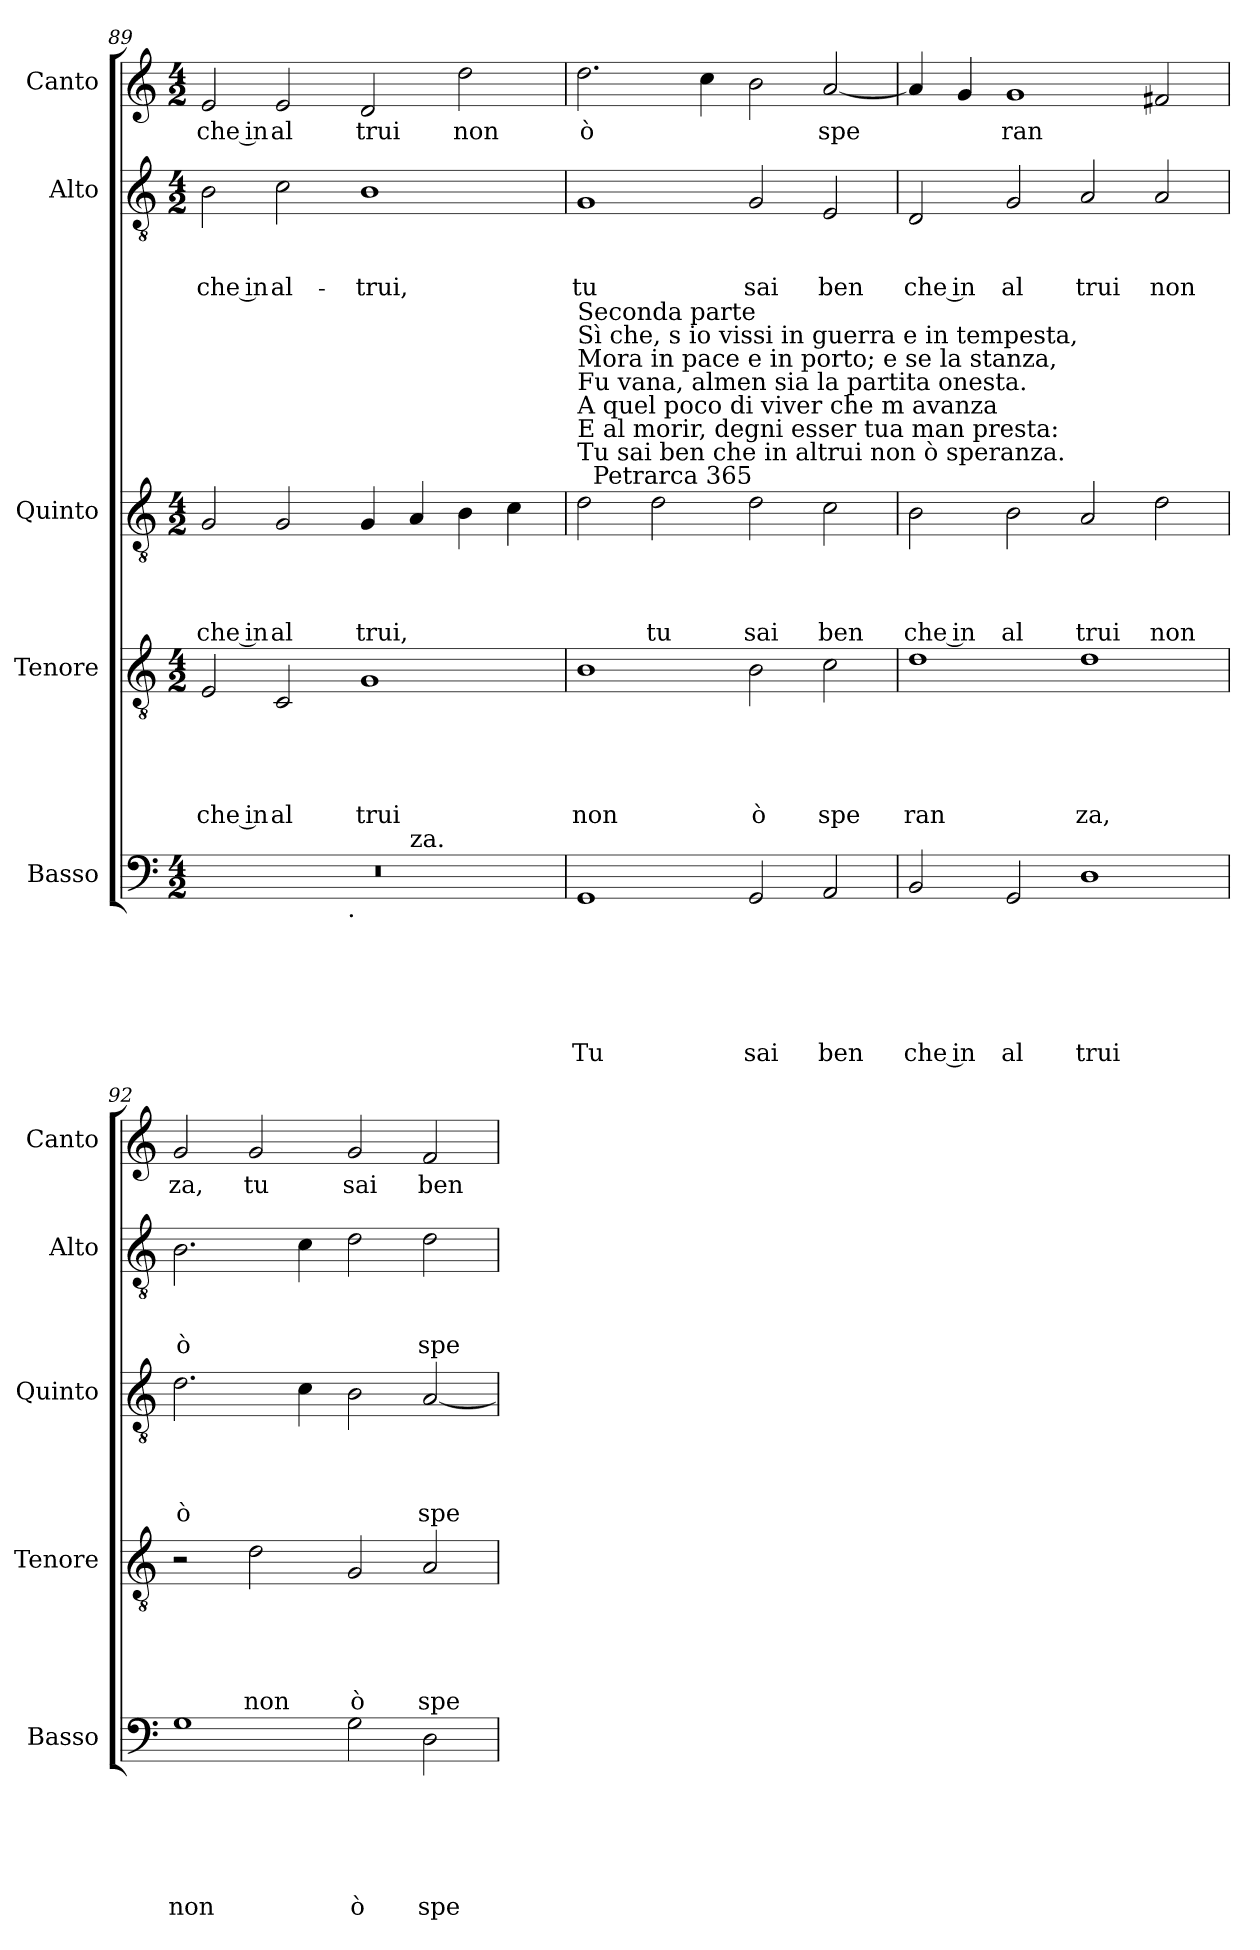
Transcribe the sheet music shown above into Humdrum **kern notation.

**kern	**text	**text	**text	**text	**text	**text	**kern	**text	**text	**text	**text	**text	**kern	**text	**text	**text	**text	**kern	**text	**text	**text	**kern	**text
*part5	*part5	*part5	*part5	*part5	*part5	*part5	*part4	*part4	*part4	*part4	*part4	*part4	*part3	*part3	*part3	*part3	*part3	*part2	*part2	*part2	*part2	*part1	*part1
*staff5	*staff5	*staff5	*staff5	*staff5	*staff5	*staff5	*staff4	*staff4	*staff4	*staff4	*staff4	*staff4	*staff3	*staff3	*staff3	*staff3	*staff3	*staff2	*staff2	*staff2	*staff2	*staff1	*staff1
*I"Basso	*	*	*	*	*	*	*I"Tenore	*	*	*	*	*	*I"Quinto	*	*	*	*	*I"Alto	*	*	*	*I"Canto	*
*I'Basso	*	*	*	*	*	*	*I'Tenore	*	*	*	*	*	*I'Quinto	*	*	*	*	*I'Alto	*	*	*	*I'Canto	*
*clefF4	*	*	*	*	*	*	*clefGv2	*	*	*	*	*	*clefGv2	*	*	*	*	*clefGv2	*	*	*	*clefG2	*
*k[]	*	*	*	*	*	*	*k[]	*	*	*	*	*	*k[]	*	*	*	*	*k[]	*	*	*	*k[]	*
*C:	*	*	*	*	*	*	*C:	*	*	*	*	*	*C:	*	*	*	*	*C:	*	*	*	*C:	*
*M4/2	*	*	*	*	*	*	*M4/2	*	*	*	*	*	*M4/2	*	*	*	*	*M4/2	*	*	*	*M4/2	*
=89	=89	=89	=89	=89	=89	=89	=89	=89	=89	=89	=89	=89	=89	=89	=89	=89	=89	=89	=89	=89	=89	=89	=89
!	!	!	!	!	!	!	!	!	!	!	!	!LO:LY:b:rj	!	!	!	!	!LO:LY:b:rj	!	!	!	!LO:LY:b:rj	!	!LO:LY:b:rj
*^	*	*	*	*	*	*	*	*	*	*	*	*	*	*	*	*	*	*	*	*	*	*	*
*	*^	*	*	*	*	*	*	*	*	*	*	*	*	*	*	*	*	*	*	*	*	*	*	*
0r	2ryy	1ryy	.	.	.	.	.	.	2E/	.	.	.	.	che in	2G/	.	.	.	che in	2B\	.	.	che in	2e/	che in
!	!	!	!	!	!	!	!	!	!	!	!	!	!	!LO:LY:b	!	!	!	!	!LO:LY:b	!	!	!	!LO:LY:b	!	!LO:LY:b
.	4...ryy	.	.	.	.	.	.	.	2C/	.	.	.	.	al	2G/	.	.	.	al	2c\	.	.	al-	2e/	al
!	!LO:TX:b:t=.	!	!	!	!	!	!	!	!	!	!	!	!	!	!	!	!	!	!	!	!	!	!	!	!
.	1ryy	.	.	.	.	.	.	.	.	.	.	.	.	.	.	.	.	.	.	.	.	.	.	.	.
!	!	!	!	!	!	!	!	!	!	!	!	!	!	!LO:LY:b	!	!	!	!	!LO:LY:b	!	!	!	!LO:LY:b	!	!LO:LY:b
.	.	4ryy	.	.	.	.	.	.	1G	.	.	.	.	trui	4G/	.	.	.	trui,	1B	.	.	-trui,	2d/	trui
!	!	!LO:TX:a:t=za.	!	!	!	!	!	!	!	!	!	!	!	!	!	!	!	!	!	!	!	!	!	!	!
.	.	2.ryy	.	.	.	.	.	.	.	.	.	.	.	.	4A/	.	.	.	.	.	.	.	.	.	.
!	!	!	!	!	!	!	!	!	!	!	!	!	!	!	!	!	!	!	!	!	!	!	!	!	!LO:LY:b
.	.	.	.	.	.	.	.	.	.	.	.	.	.	.	4B\	.	.	.	.	.	.	.	.	2dd\	non
.	.	.	.	.	.	.	.	.	.	.	.	.	.	.	4c\	.	.	.	.	.	.	.	.	.	.
.	32ryy	.	.	.	.	.	.	.	.	.	.	.	.	.	.	.	.	.	.	.	.	.	.	.	.
!!LO:PB:g=z
=90	=90	=90	=90	=90	=90	=90	=90	=90	=90	=90	=90	=90	=90	=90	=90	=90	=90	=90	=90	=90	=90	=90	=90	=90	=90
!	!	!	!	!	!	!	!	!	!	!	!	!	!	!	!LO:TX:a:t=Seconda parte\nSì che, s io vissi in guerra e in tempesta,\nMora in pace e in porto; e se la stanza,\nFu vana, almen sia la partita onesta.\nA quel poco di viver che m avanza\nE al morir, degni esser tua man presta&colon;\nTu sai ben che in altrui non ò speranza.\n                 Petrarca 365	!	!	!	!	!	!	!	!	!	!
!	!	!	!	!	!	!	!	!LO:LY:b	!	!	!	!	!	!LO:LY:b	!	!	!	!	!	!	!	!	!LO:LY:b	!	!LO:LY:b
*v	*v	*v	*	*	*	*	*	*	*	*	*	*	*	*	*	*	*	*	*	*	*	*	*	*	*
1GG	.	.	.	.	.	Tu	1B	.	.	.	.	non	2d\	.	.	.	.	1G	.	.	tu	2.dd\	ò
!	!	!	!	!	!	!	!	!	!	!	!	!	!	!	!	!	!LO:LY:b	!	!	!	!	!	!
.	.	.	.	.	.	.	.	.	.	.	.	.	2d\	.	.	.	tu	.	.	.	.	.	.
.	.	.	.	.	.	.	.	.	.	.	.	.	.	.	.	.	.	.	.	.	.	4cc\	.
!	!	!	!	!	!	!LO:LY:b	!	!	!	!	!	!LO:LY:b	!	!	!	!	!LO:LY:b	!	!	!	!LO:LY:b	!	!
2GG/	.	.	.	.	.	sai	2B\	.	.	.	.	ò	2d\	.	.	.	sai	2G/	.	.	sai	2b\	.
!	!	!	!	!	!	!LO:LY:b	!	!	!	!	!	!LO:LY:b	!	!	!	!	!LO:LY:b	!	!	!	!LO:LY:b	!	!LO:LY:b
2AA/	.	.	.	.	.	ben	2c\	.	.	.	.	spe	2c\	.	.	.	ben	2E/	.	.	ben	[<2a/	spe
=91	=91	=91	=91	=91	=91	=91	=91	=91	=91	=91	=91	=91	=91	=91	=91	=91	=91	=91	=91	=91	=91	=91	=91
!	!	!	!	!	!	!LO:LY:b:rj	!	!	!	!	!	!LO:LY:b	!	!	!	!	!LO:LY:b:rj	!	!	!	!LO:LY:b:rj	!	!
2BB/	.	.	.	.	.	che in	1d	.	.	.	.	ran	2B\	.	.	.	che in	2D/	.	.	che in	4a/]	.
.	.	.	.	.	.	.	.	.	.	.	.	.	.	.	.	.	.	.	.	.	.	4g/	.
!	!	!	!	!	!	!LO:LY:b	!	!	!	!	!	!	!	!	!	!	!LO:LY:b	!	!	!	!LO:LY:b	!	!LO:LY:b
2GG/	.	.	.	.	.	al	.	.	.	.	.	.	2B\	.	.	.	al	2G/	.	.	al	1g	ran
!	!	!	!	!	!	!LO:LY:b	!	!	!	!	!	!LO:LY:b	!	!	!	!	!LO:LY:b	!	!	!	!LO:LY:b	!	!
1D	.	.	.	.	.	trui	1d	.	.	.	.	za,	2A/	.	.	.	trui	2A/	.	.	trui	.	.
!	!	!	!	!	!	!	!	!	!	!	!	!	!	!	!	!	!LO:LY:b	!	!	!	!LO:LY:b	!	!
.	.	.	.	.	.	.	.	.	.	.	.	.	2d\	.	.	.	non	2A/	.	.	non	2f#/	.
=92	=92	=92	=92	=92	=92	=92	=92	=92	=92	=92	=92	=92	=92	=92	=92	=92	=92	=92	=92	=92	=92	=92	=92
!	!	!	!	!	!	!LO:LY:b	!	!	!	!	!	!	!	!	!	!	!LO:LY:b	!	!	!	!LO:LY:b	!	!LO:LY:b
1G	.	.	.	.	.	non	2r	.	.	.	.	.	2.d\	.	.	.	ò	2.B\	.	.	ò	2g/	za,
!	!	!	!	!	!	!	!	!	!	!	!	!LO:LY:b	!	!	!	!	!	!	!	!	!	!	!LO:LY:b
.	.	.	.	.	.	.	2d\	.	.	.	.	non	.	.	.	.	.	.	.	.	.	2g/	tu
.	.	.	.	.	.	.	.	.	.	.	.	.	4c\	.	.	.	.	4c\	.	.	.	.	.
!	!	!	!	!	!	!LO:LY:b	!	!	!	!	!	!LO:LY:b	!	!	!	!	!	!	!	!	!	!	!LO:LY:b
2G\	.	.	.	.	.	ò	2G/	.	.	.	.	ò	2B\	.	.	.	.	2d\	.	.	.	2g/	sai
!	!	!	!	!	!	!LO:LY:b	!	!	!	!	!	!LO:LY:b	!	!	!	!	!LO:LY:b	!	!	!	!LO:LY:b	!	!LO:LY:b
2D\	.	.	.	.	.	spe	2A/	.	.	.	.	spe	[<2A/	.	.	.	spe	2d\	.	.	spe	2f/	ben
=	=	=	=	=	=	=	=	=	=	=	=	=	=	=	=	=	=	=	=	=	=	=	=
*-	*-	*-	*-	*-	*-	*-	*-	*-	*-	*-	*-	*-	*-	*-	*-	*-	*-	*-	*-	*-	*-	*-	*-
